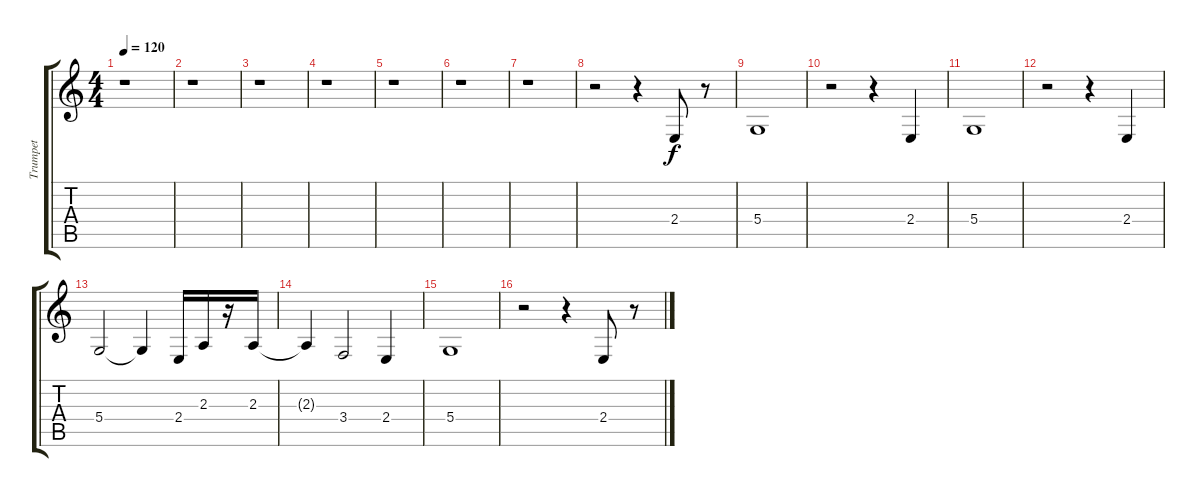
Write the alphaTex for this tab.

\track ("Trumpet" "Trumpet") {instrument trumpet}
\staff {score tabs}
\tuning (E4 B3 G3 D3 A2 E2) {hide}
\ts (4 4)
\tempo 120
\clef g2
\ks c
r.1{dy f volume 12 instrument trumpet} |
r.1 |
r.1 |
r.1 |
r.1 |
r.1 |
r.1 |
r.2 r.4 2.4.8 r.8 |
5.4.1 |
r.2 r.4 2.4.4 |
5.4.1 |
r.2 r.4 2.4.4 |
5.4.2 5.4{t}.4 2.4.16 2.3.16 r.16 2.3.16 |
2.3{t}.4 3.4.2 2.4.4 |
5.4.1 |
r.2 r.4 2.4.8 r.8
